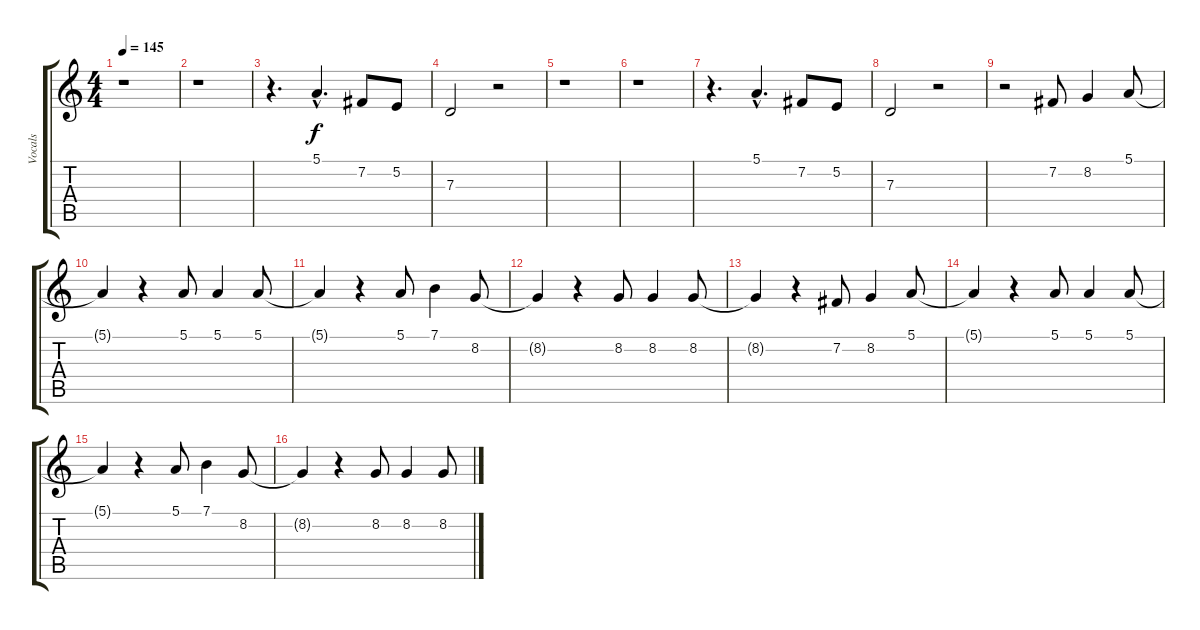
\track ("Vocals" "Vocals") {instrument oboe}
\staff {score tabs}
\tuning (E4 B3 G3 D3 A2 E2) {hide}
\ts (4 4)
\tempo 145
\clef g2
\ks c
r.1{dy f instrument oboe} |
r.1 |
r.4{d} 5.1{hac}.4{d} 7.2.8 5.2.8 |
7.3.2 r.2 |
r.1 |
r.1 |
r.4{d} 5.1{hac}.4{d} 7.2.8 5.2.8 |
7.3.2 r.2 |
r.2 7.2.8 8.2.4 5.1.8 |
5.1{t}.4 r.4 5.1.8 5.1.4 5.1.8 |
5.1{t}.4 r.4 5.1.8 7.1.4 8.2.8 |
8.2{t}.4 r.4 8.2.8 8.2.4 8.2.8 |
8.2{t}.4 r.4 7.2.8 8.2.4 5.1.8 |
5.1{t}.4 r.4 5.1.8 5.1.4 5.1.8 |
5.1{t}.4 r.4 5.1.8 7.1.4 8.2.8 |
8.2{t}.4 r.4 8.2.8 8.2.4 8.2.8
